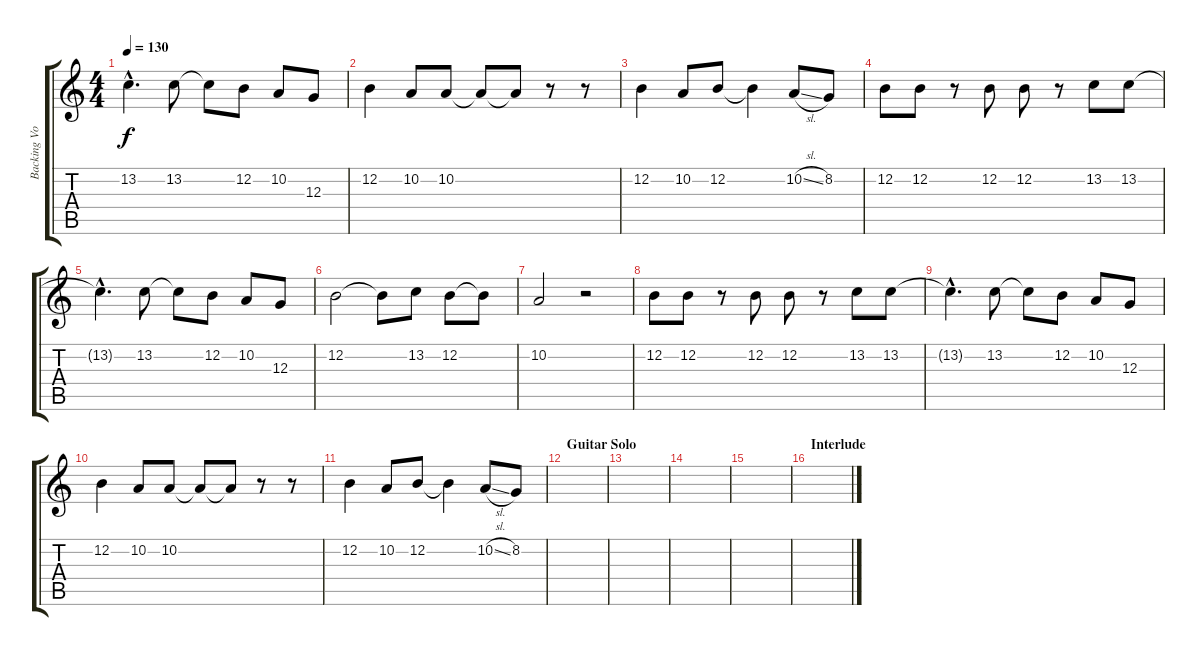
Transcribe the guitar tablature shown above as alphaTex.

\track ("Backing Vocals" "Backing Vo") {instrument choiraahs}
\staff {score tabs}
\tuning (E4 B3 G3 D3 A2 E2) {hide}
\ts (4 4)
\tempo 130
\clef g2
\ks c
13.2{hac t}.4{d dy f} 13.2.8 13.2{t}.8 12.2.8 10.2.8 12.3.8 |
12.2.4 10.2.8 10.2.8 10.2{t}.8 10.2{t}.8 r.8 r.8 |
12.2.4 10.2.8 12.2.8 12.2{t}.4 10.2{sl}.8 8.2.8 |
12.2.8 12.2.8 r.8 12.2.8 12.2.8 r.8 13.2.8 13.2.8 |
13.2{hac t}.4{d} 13.2.8 13.2{t}.8 12.2.8 10.2.8 12.3.8 |
12.2.2 12.2{t}.8 13.2.8 12.2.8 12.2{t}.8 |
10.2.2 r.2 |
12.2.8 12.2.8 r.8 12.2.8 12.2.8 r.8 13.2.8 13.2.8 |
13.2{hac t}.4{d} 13.2.8 13.2{t}.8 12.2.8 10.2.8 12.3.8 |
12.2.4 10.2.8 10.2.8 10.2{t}.8 10.2{t}.8 r.8 r.8 |
12.2.4 10.2.8 12.2.8 12.2{t}.4 10.2{sl}.8 8.2.8 |
\section ("" "Guitar Solo")
|
|
|
|
\section ("" "Interlude")
